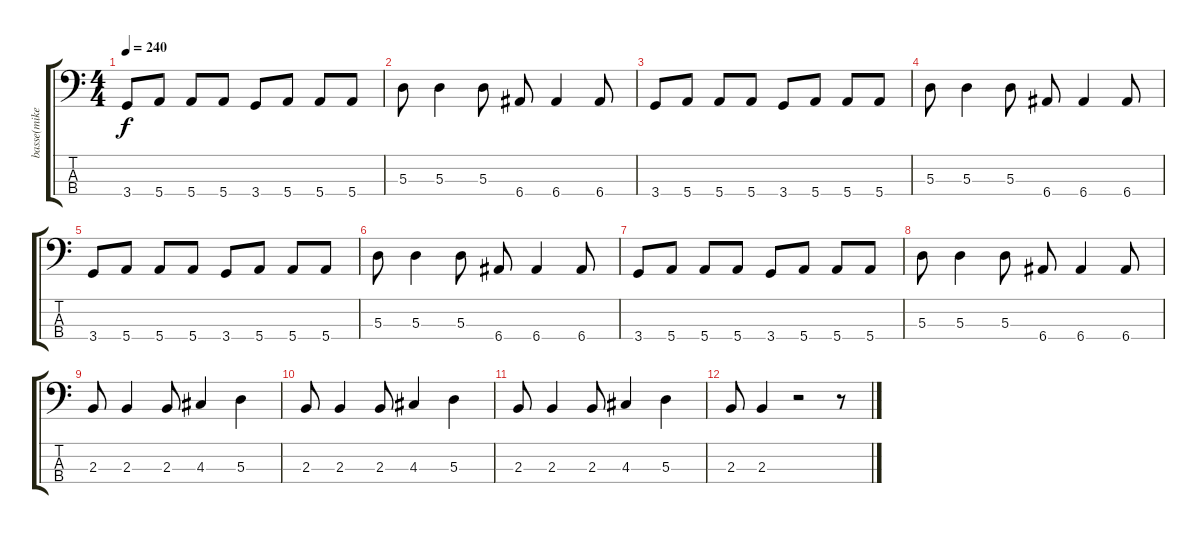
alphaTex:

\track ("basse(mikey)" "basse(mike") {instrument electricbasspick}
\staff {score tabs}
\tuning (G2 D2 A1 E1) {hide}
\ts (4 4)
\tempo 240
\clef f4
\ks c
3.4.8{dy f} 5.4.8 5.4.8 5.4.8 3.4.8 5.4.8 5.4.8 5.4.8 |
5.3.8 5.3.4 5.3.8 6.4.8 6.4.4 6.4.8 |
3.4.8 5.4.8 5.4.8 5.4.8 3.4.8 5.4.8 5.4.8 5.4.8 |
5.3.8 5.3.4 5.3.8 6.4.8 6.4.4 6.4.8 |
3.4.8 5.4.8 5.4.8 5.4.8 3.4.8 5.4.8 5.4.8 5.4.8 |
5.3.8 5.3.4 5.3.8 6.4.8 6.4.4 6.4.8 |
3.4.8 5.4.8 5.4.8 5.4.8 3.4.8 5.4.8 5.4.8 5.4.8 |
5.3.8 5.3.4 5.3.8 6.4.8 6.4.4 6.4.8 |
2.3.8 2.3.4 2.3.8 4.3.4 5.3.4 |
2.3.8 2.3.4 2.3.8 4.3.4 5.3.4 |
2.3.8 2.3.4 2.3.8 4.3.4 5.3.4 |
2.3.8 2.3.4 r.2 r.8
